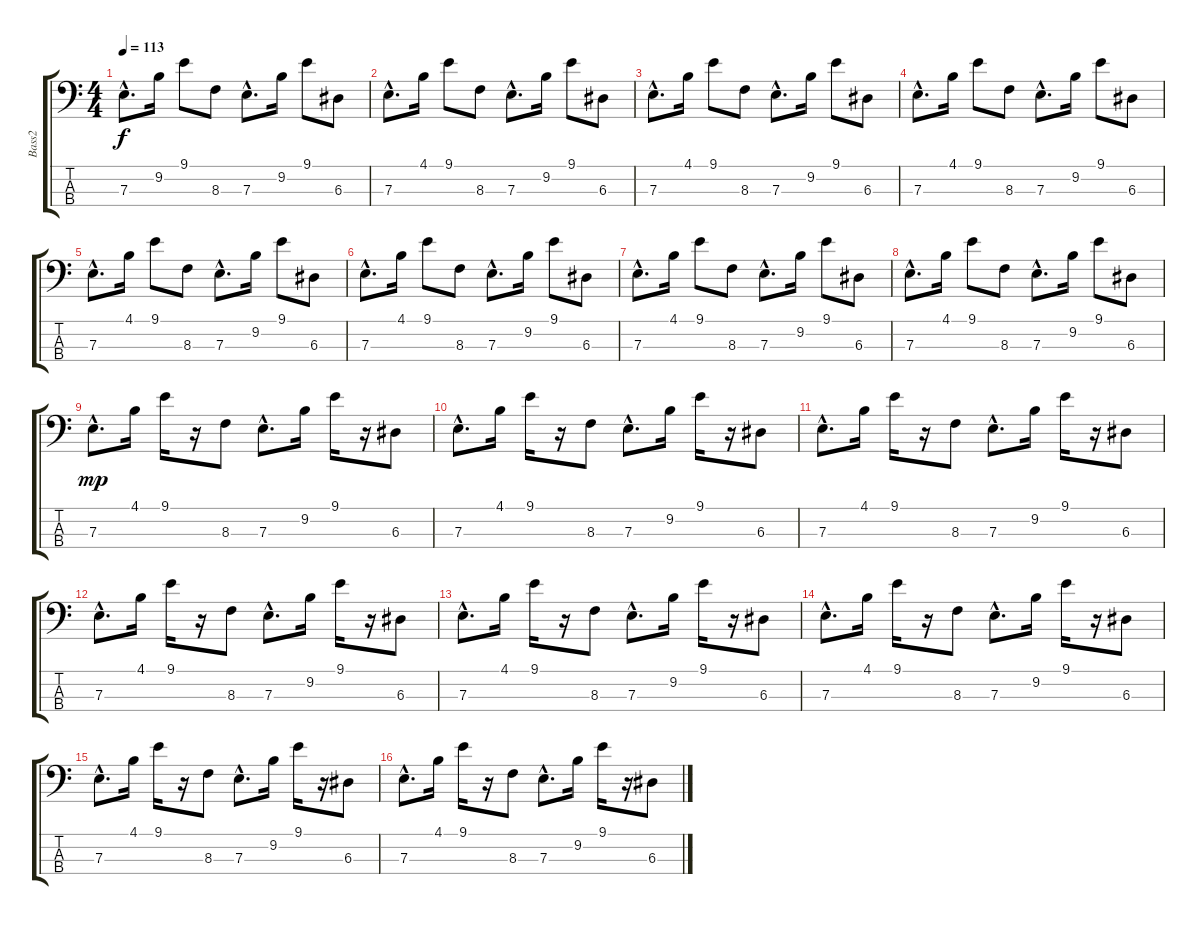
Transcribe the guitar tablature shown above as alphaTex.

\track ("Bass2" "Bass2") {instrument slapbass1}
\staff {score tabs}
\tuning (G2 D2 A1 E1) {hide}
\ts (4 4)
\tempo 113
\clef f4
\ks c
7.3{hac}.8{d dy f} 9.2.16 9.1.8 8.3.8 7.3{hac}.8{d} 9.2.16 9.1.8 6.3.8 |
7.3{hac}.8{d} 4.1.16 9.1.8 8.3.8 7.3{hac}.8{d} 9.2.16 9.1.8 6.3.8 |
7.3{hac}.8{d} 4.1.16 9.1.8 8.3.8 7.3{hac}.8{d} 9.2.16 9.1.8 6.3.8 |
7.3{hac}.8{d} 4.1.16 9.1.8 8.3.8 7.3{hac}.8{d} 9.2.16 9.1.8 6.3.8 |
7.3{hac}.8{d} 4.1.16 9.1.8 8.3.8 7.3{hac}.8{d} 9.2.16 9.1.8 6.3.8 |
7.3{hac}.8{d} 4.1.16 9.1.8 8.3.8 7.3{hac}.8{d} 9.2.16 9.1.8 6.3.8 |
7.3{hac}.8{d} 4.1.16 9.1.8 8.3.8 7.3{hac}.8{d} 9.2.16 9.1.8 6.3.8 |
7.3{hac}.8{d} 4.1.16 9.1.8 8.3.8 7.3{hac}.8{d} 9.2.16 9.1.8 6.3.8 |
7.3{hac}.8{d dy mp} 4.1.16 9.1.16 r.16 8.3.8 7.3{hac}.8{d} 9.2.16 9.1.16 r.16 6.3.8 |
7.3{hac}.8{d} 4.1.16 9.1.16 r.16 8.3.8 7.3{hac}.8{d} 9.2.16 9.1.16 r.16 6.3.8 |
7.3{hac}.8{d} 4.1.16 9.1.16 r.16 8.3.8 7.3{hac}.8{d} 9.2.16 9.1.16 r.16 6.3.8 |
7.3{hac}.8{d} 4.1.16 9.1.16 r.16 8.3.8 7.3{hac}.8{d} 9.2.16 9.1.16 r.16 6.3.8 |
7.3{hac}.8{d} 4.1.16 9.1.16 r.16 8.3.8 7.3{hac}.8{d} 9.2.16 9.1.16 r.16 6.3.8 |
7.3{hac}.8{d} 4.1.16 9.1.16 r.16 8.3.8 7.3{hac}.8{d} 9.2.16 9.1.16 r.16 6.3.8 |
7.3{hac}.8{d} 4.1.16 9.1.16 r.16 8.3.8 7.3{hac}.8{d} 9.2.16 9.1.16 r.16 6.3.8 |
7.3{hac}.8{d} 4.1.16 9.1.16 r.16 8.3.8 7.3{hac}.8{d} 9.2.16 9.1.16 r.16 6.3.8
